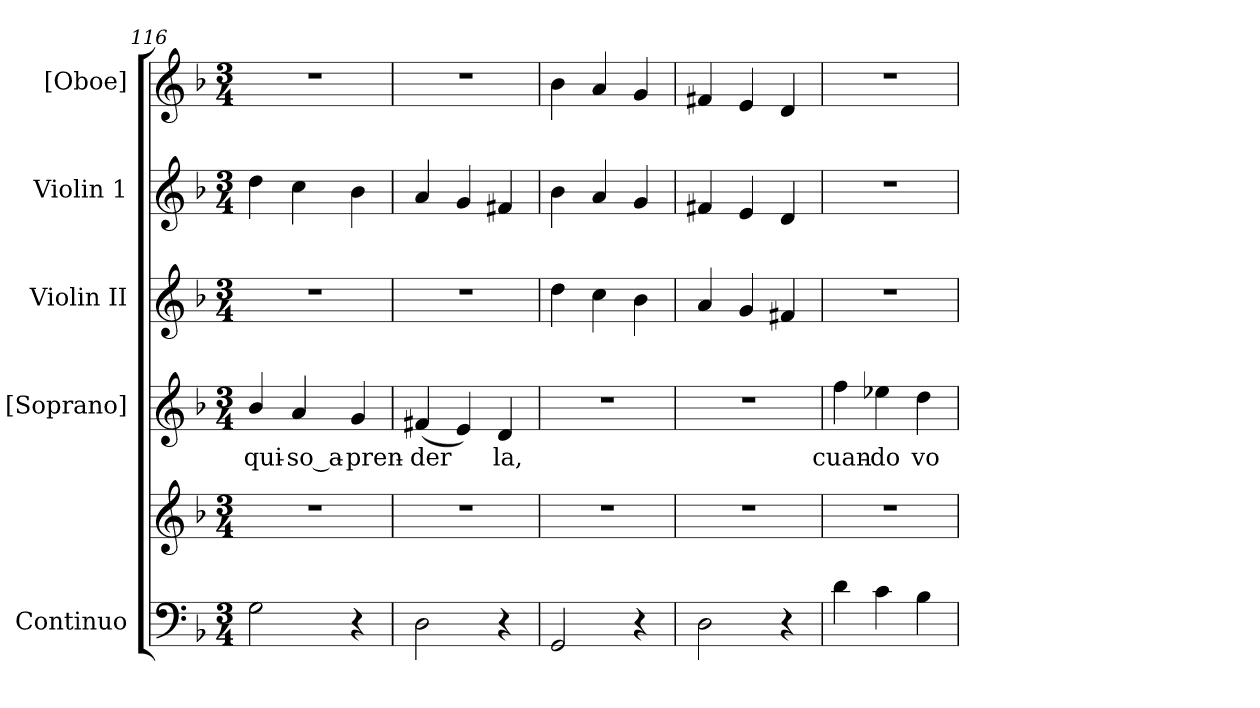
**kern	**kern	**kern	**text	**kern	**kern	**kern
*part5	*part5	*part4	*part4	*part3	*part2	*part1
*staff6	*staff5	*staff4	*staff4	*staff3	*staff2	*staff1
*I"Continuo	*	*I"[Soprano]	*	*I"Violin II	*I"Violin 1	*I"[Oboe]
*I'Cont.	*	*I'A.	*	*I'Vln. II	*I'Vln. 1	*I'Ob.
*clefF4	*clefG2	*clefG2	*	*clefG2	*clefG2	*clefG2
*k[b-]	*k[b-]	*k[b-]	*	*k[b-]	*k[b-]	*k[b-]
*F:	*F:	*F:	*	*F:	*F:	*F:
*M3/4	*M3/4	*M3/4	*	*M3/4	*M3/4	*M3/4
=116	=116	=116	=116	=116	=116	=116
!	!LO:N:vis=1	!	!	!	!	!
!	!	!	!LO:LY:b:color=#000000	!LO:N:vis=1	!	!LO:N:vis=1
2Gi\	2.r	4b-i/	qui-	2.r	4ddi\	2.r
!	!	!	!LO:LY:b:color=#000000	!	!	!
.	.	4ai/	-so_a-	.	4cci\	.
!	!	!	!LO:LY:b:color=#000000	!	!	!
4r	.	4gi/	-pren-	.	4b-i\	.
=117	=117	=117	=117	=117	=117	=117
!	!LO:N:vis=1	!	!	!	!	!
!	!	!	!LO:LY:b:color=#000000	!LO:N:vis=1	!	!LO:N:vis=1
2Di\	2.r	(4f#Xi/	-der	2.r	4ai/	2.r
.	.	4ei/)	.	.	4gi/	.
!	!	!	!LO:LY:b:color=#000000	!	!	!
4r	.	4di/	la,	.	4f#Xi/	.
=118	=118	=118	=118	=118	=118	=118
!	!LO:N:vis=1	!LO:N:vis=1	!	!	!	!
2GGi/	2.r	2.r	.	4ddi\	4b-i\	4b-i\
.	.	.	.	4cci\	4ai/	4ai/
4r	.	.	.	4b-i\	4gi/	4gi/
!!LO:LB:g=z
=119	=119	=119	=119	=119	=119	=119
!	!LO:N:vis=1	!LO:N:vis=1	!	!	!	!
2Di\	2.r	2.r	.	4ai/	4f#Xi/	4f#Xi/
.	.	.	.	4gi/	4ei/	4ei/
4r	.	.	.	4f#Xi/	4di/	4di/
=120	=120	=120	=120	=120	=120	=120
!	!LO:N:vis=1	!	!	!	!	!
!	!	!	!LO:LY:b:color=#000000	!LO:N:vis=1	!LO:N:vis=1	!LO:N:vis=1
4di\	2.r	4ffi\	cuan-	2.r	2.r	2.r
!	!	!	!LO:LY:b:color=#000000	!	!	!
4ci\	.	4ee-Xi\	-do	.	.	.
!	!	!	!LO:LY:b:color=#000000	!	!	!
4B-i\	.	4ddi\	vo-	.	.	.
=	=	=	=	=	=	=
*-	*-	*-	*-	*-	*-	*-
